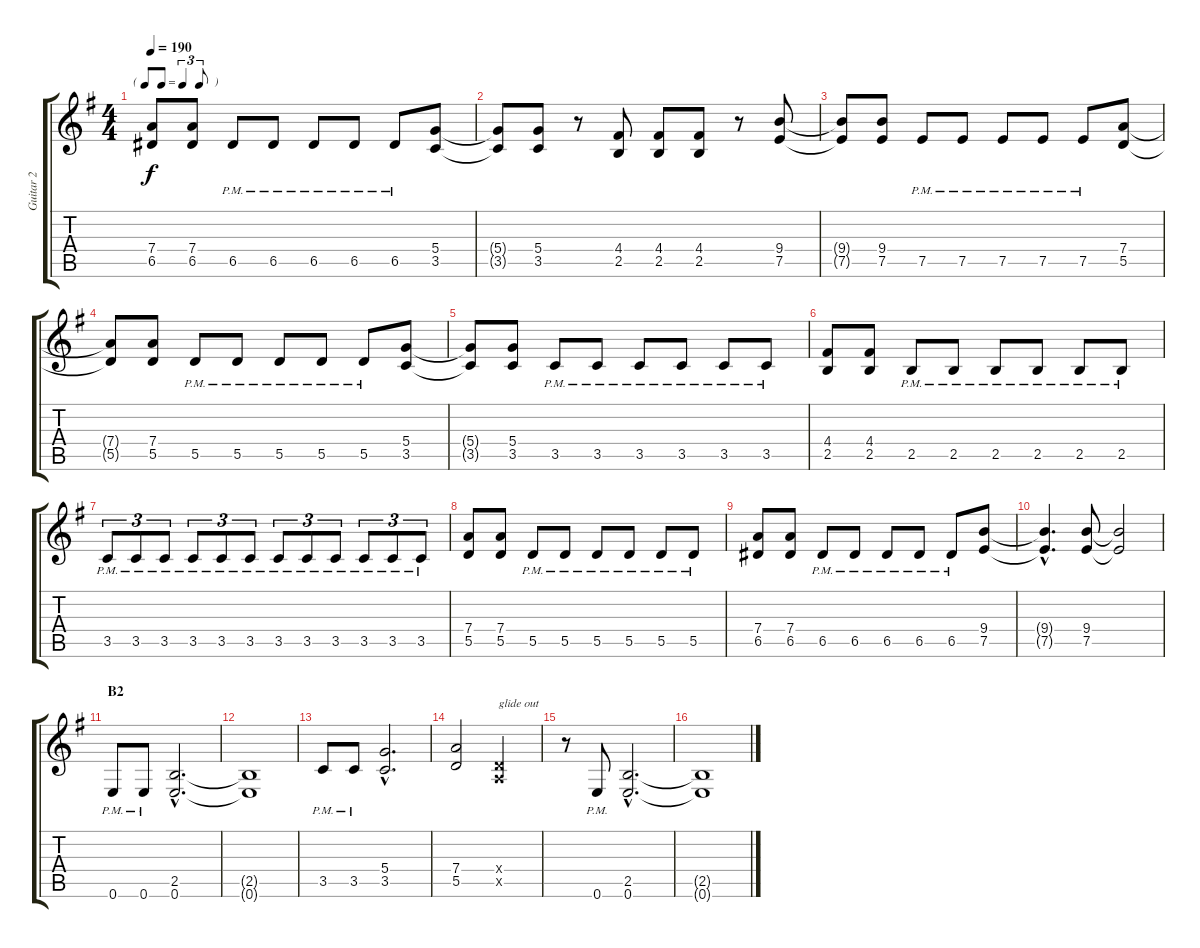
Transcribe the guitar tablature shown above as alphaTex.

\track ("Guitar 2" "Guitar 2") {instrument distortionguitar}
\staff {score tabs}
\tuning (E4 B3 G3 D3 A2 E2) {hide}
\ts (4 4)
\tf triplet8th
\tempo 190
\clef g2
\ks g
(7.4 6.5).8{dy f} (7.4 6.5).8 6.5{pm}.8 6.5{pm}.8 6.5{pm}.8 6.5{pm}.8 6.5{pm}.8 (5.4 3.5).8 |
(5.4{t} 3.5{t}).8 (5.4 3.5).8 r.8 (4.4 2.5).8 (4.4 2.5).8 (4.4 2.5).8 r.8 (9.4 7.5).8 |
(9.4{t} 7.5{t}).8 (9.4 7.5).8 7.5{pm}.8 7.5{pm}.8 7.5{pm}.8 7.5{pm}.8 7.5{pm}.8 (7.4 5.5).8 |
(7.4{t} 5.5{t}).8 (7.4 5.5).8 5.5{pm}.8 5.5{pm}.8 5.5{pm}.8 5.5{pm}.8 5.5{pm}.8 (5.4 3.5).8 |
(5.4{t} 3.5{t}).8 (5.4 3.5).8 3.5{pm}.8 3.5{pm}.8 3.5{pm}.8 3.5{pm}.8 3.5{pm}.8 3.5{pm}.8 |
(4.4 2.5).8 (4.4 2.5).8 2.5{pm}.8 2.5{pm}.8 2.5{pm}.8 2.5{pm}.8 2.5{pm}.8 2.5{pm}.8 |
3.5{pm}.8{tu (3 2)} 3.5{pm}.8{tu (3 2)} 3.5{pm}.8{tu (3 2)} 3.5{pm}.8{tu (3 2)} 3.5{pm}.8{tu (3 2)} 3.5{pm}.8{tu (3 2)} 3.5{pm}.8{tu (3 2)} 3.5{pm}.8{tu (3 2)} 3.5{pm}.8{tu (3 2)} 3.5{pm}.8{tu (3 2)} 3.5{pm}.8{tu (3 2)} 3.5{pm}.8{tu (3 2)} |
(7.4 5.5).8 (7.4 5.5).8 5.5{pm}.8 5.5{pm}.8 5.5{pm}.8 5.5{pm}.8 5.5{pm}.8 5.5{pm}.8 |
(7.4 6.5).8 (7.4 6.5).8 6.5{pm}.8 6.5{pm}.8 6.5{pm}.8 6.5{pm}.8 6.5{pm}.8 (9.4 7.5).8 |
(9.4{hac t} 7.5{hac t}).4{d} (9.4 7.5).8 (9.4{t} 7.5{t}).2 |
\section ("" "B2")
0.6{pm}.8 0.6{pm}.8 (2.5{hac} 0.6{hac}).2{d} |
(2.5{t} 0.6{t}).1 |
3.5{pm}.8 3.5{pm}.8 (5.4{hac} 3.5{hac}).2{d} |
(7.4 5.5).2 (0.4{x} 0.5{x}).2{txt "glide out"} |
r.8 0.6{pm}.8 (2.5{hac} 0.6{hac}).2{d} |
(2.5{t} 0.6{t}).1
